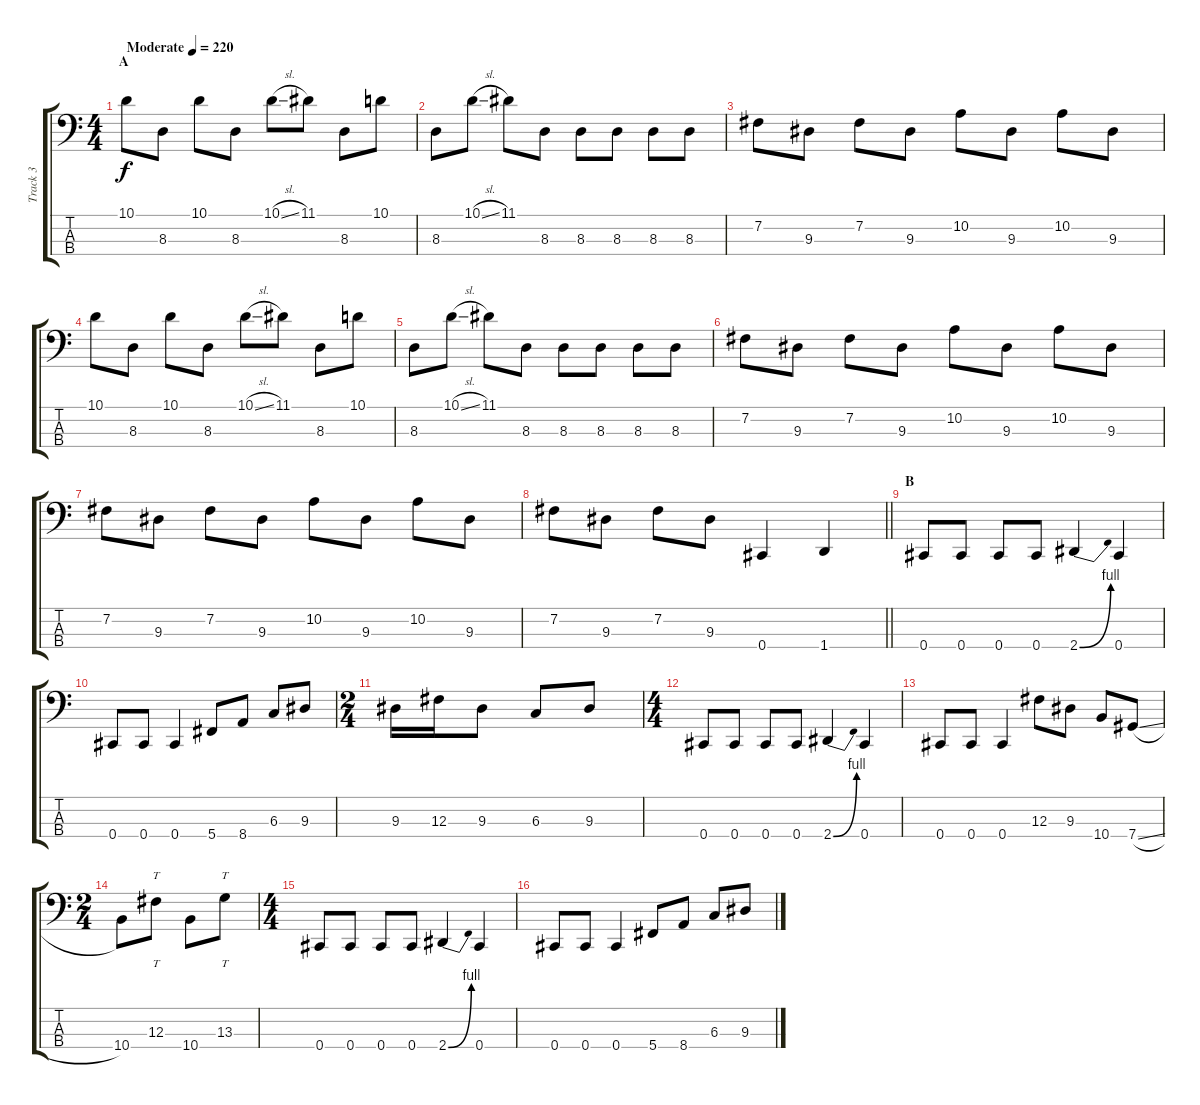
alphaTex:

\track ("Track 3" "Track 3") {instrument electricbasspick}
\staff {score tabs}
\tuning (E2 B1 Gb1 Db1) {hide}
\ts (4 4)
\section ("" "A")
\tempo (220 "Moderate")
\clef f4
\ks c
10.1.8{dy f instrument electricbasspick} 8.3.8 10.1.8 8.3.8 10.1{sl}.8 11.1.8 8.3.8 10.1.8 |
8.3.8 10.1{sl}.8 11.1.8 8.3.8 8.3.8 8.3.8 8.3.8 8.3.8 |
7.2.8 9.3.8 7.2.8 9.3.8 10.2.8 9.3.8 10.2.8 9.3.8 |
10.1.8 8.3.8 10.1.8 8.3.8 10.1{sl}.8 11.1.8 8.3.8 10.1.8 |
8.3.8 10.1{sl}.8 11.1.8 8.3.8 8.3.8 8.3.8 8.3.8 8.3.8 |
7.2.8 9.3.8 7.2.8 9.3.8 10.2.8 9.3.8 10.2.8 9.3.8 |
7.2.8 9.3.8 7.2.8 9.3.8 10.2.8 9.3.8 10.2.8 9.3.8 |
\barLineRight lightlight
7.2.8 9.3.8 7.2.8 9.3.8 0.4.4 1.4.4 |
\section ("" "B")
0.4.8 0.4.8 0.4.8 0.4.8 2.4{be (bend 0 0 60 4)}.4 0.4.4 |
0.4.8 0.4.8 0.4.4 5.4.8 8.4.8 6.3.8 9.3.8 |
\ts (2 4)
9.3.16 12.3.16 9.3.8 6.3.8 9.3.8 |
\ts (4 4)
0.4.8 0.4.8 0.4.8 0.4.8 2.4{be (bend 0 0 60 4)}.4 0.4.4 |
0.4.8 0.4.8 0.4.4 12.3.8 9.3.8 10.4.8 7.4{sl}.8 |
\ts (2 4)
10.4.8 12.3.8{tt} 10.4.8 13.3.8{tt} |
\ts (4 4)
0.4.8 0.4.8 0.4.8 0.4.8 2.4{be (bend 0 0 60 4)}.4 0.4.4 |
0.4.8 0.4.8 0.4.4 5.4.8 8.4.8 6.3.8 9.3.8
